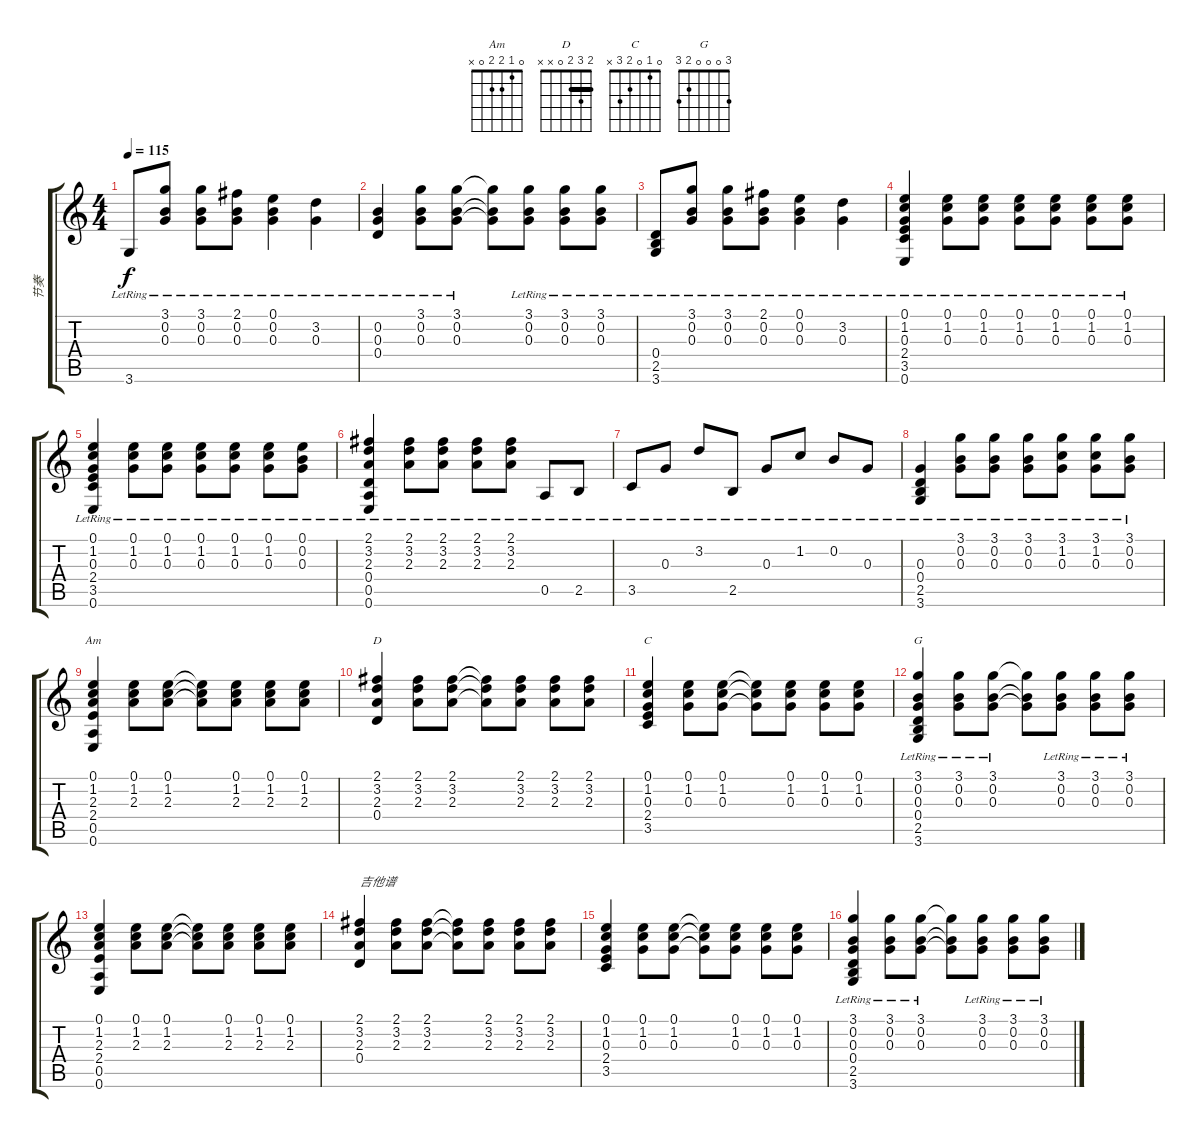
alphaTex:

\track ("节奏" "节奏") {instrument acousticguitarsteel}
\staff {score tabs}
\tuning (E4 B3 G3 D3 A2 E2) {hide}
\chord ("Am" 0 1 2 2 0 x)
\chord ("D" 2 3 2 0 x x) {barre 2}
\chord ("C" 0 1 0 2 3 x)
\chord ("G" 3 0 0 0 2 3)
\ts (4 4)
\tempo 115
\clef g2
\ks c
3.6{lr}.8{dy f} (3.1{lr} 0.2{lr} 0.3{lr}).8 (3.1{lr} 0.2{lr} 0.3{lr}).8 (2.1{lr} 0.2{lr} 0.3{lr}).8 (0.1{lr} 0.2{lr} 0.3{lr}).4 (3.2{lr} 0.3{lr}).4 |
(0.2{lr} 0.3{lr} 0.4{lr}).4 (3.1{lr} 0.2{lr} 0.3{lr}).8 (3.1{lr} 0.2{lr} 0.3{lr}).8 (3.1{t} 0.2{t} 0.3{t}).8 (3.1{lr} 0.2{lr} 0.3{lr}).8 (3.1{lr} 0.2{lr} 0.3{lr}).8 (3.1{lr} 0.2{lr} 0.3{lr}).8 |
(0.4{lr} 2.5{lr} 3.6{lr}).8 (3.1{lr} 0.2{lr} 0.3{lr}).8 (3.1{lr} 0.2{lr} 0.3{lr}).8 (2.1{lr} 0.2{lr} 0.3{lr}).8 (0.1{lr} 0.2{lr} 0.3{lr}).4 (3.2{lr} 0.3{lr}).4 |
(0.1{lr} 1.2{lr} 0.3{lr} 2.4{lr} 3.5{lr} 0.6{lr}).4 (0.1{lr} 1.2{lr} 0.3{lr}).8 (0.1{lr} 1.2{lr} 0.3{lr}).8 (0.1{lr} 1.2{lr} 0.3{lr}).8 (0.1{lr} 1.2{lr} 0.3{lr}).8 (0.1{lr} 1.2{lr} 0.3{lr}).8 (0.1{lr} 1.2{lr} 0.3{lr}).8 |
(0.1{lr} 1.2{lr} 0.3{lr} 2.4{lr} 3.5{lr} 0.6{lr}).4 (0.1{lr} 1.2{lr} 0.3{lr}).8 (0.1{lr} 1.2{lr} 0.3{lr}).8 (0.1{lr} 1.2{lr} 0.3{lr}).8 (0.1{lr} 1.2{lr} 0.3{lr}).8 (0.1{lr} 1.2{lr} 0.3{lr}).8 (0.1{lr} 0.2{lr} 0.3{lr}).8 |
(2.1{lr} 3.2{lr} 2.3{lr} 0.4{lr} 0.5{lr} 0.6{lr}).4 (2.1{lr} 3.2{lr} 2.3{lr}).8 (2.1{lr} 3.2{lr} 2.3{lr}).8 (2.1{lr} 3.2{lr} 2.3{lr}).8 (2.1{lr} 3.2{lr} 2.3{lr}).8 0.5{lr}.8 2.5{lr}.8 |
3.5{lr}.8 0.3{lr}.8 3.2{lr}.8 2.5{lr}.8 0.3{lr}.8 1.2{lr}.8 0.2{lr}.8 0.3{lr}.8 |
(0.3{lr} 0.4{lr} 2.5{lr} 3.6{lr}).4 (3.1{lr} 0.2{lr} 0.3{lr}).8 (3.1{lr} 0.2{lr} 0.3{lr}).8 (3.1{lr} 0.2{lr} 0.3{lr}).8 (3.1{lr} 1.2{lr} 0.3{lr}).8 (3.1{lr} 1.2{lr} 0.3{lr}).8 (3.1{lr} 0.2{lr} 0.3{lr}).8 |
(0.1 1.2 2.3 2.4 0.5 0.6).4{ch "Am"} (0.1 1.2 2.3).8 (0.1 1.2 2.3).8 (0.1{t} 1.2{t} 2.3{t}).8 (0.1 1.2 2.3).8 (0.1 1.2 2.3).8 (0.1 1.2 2.3).8 |
(2.1 3.2 2.3 0.4).4{ch "D"} (2.1 3.2 2.3).8 (2.1 3.2 2.3).8 (2.1{t} 3.2{t} 2.3{t}).8 (2.1 3.2 2.3).8 (2.1 3.2 2.3).8 (2.1 3.2 2.3).8 |
(0.1 1.2 0.3 2.4 3.5).4{ch "C"} (0.1 1.2 0.3).8 (0.1 1.2 0.3).8 (0.1{t} 1.2{t} 0.3{t}).8 (0.1 1.2 0.3).8 (0.1 1.2 0.3).8 (0.1 1.2 0.3).8 |
(3.1 0.2{lr} 0.3{lr} 0.4{lr} 2.5{lr} 3.6{lr}).4{ch "G"} (3.1{lr} 0.2{lr} 0.3{lr}).8 (3.1{lr} 0.2{lr} 0.3{lr}).8 (3.1{t} 0.2{t} 0.3{t}).8 (3.1{lr} 0.2{lr} 0.3{lr}).8 (3.1{lr} 0.2{lr} 0.3{lr}).8 (3.1{lr} 0.2{lr} 0.3{lr}).8 |
(0.1 1.2 2.3 2.4 0.5 0.6).4 (0.1 1.2 2.3).8 (0.1 1.2 2.3).8 (0.1{t} 1.2{t} 2.3{t}).8 (0.1 1.2 2.3).8 (0.1 1.2 2.3).8 (0.1 1.2 2.3).8 |
(2.1 3.2 2.3 0.4).4{txt "吉他谱"} (2.1 3.2 2.3).8 (2.1 3.2 2.3).8 (2.1{t} 3.2{t} 2.3{t}).8 (2.1 3.2 2.3).8 (2.1 3.2 2.3).8 (2.1 3.2 2.3).8 |
(0.1 1.2 0.3 2.4 3.5).4 (0.1 1.2 0.3).8 (0.1 1.2 0.3).8 (0.1{t} 1.2{t} 0.3{t}).8 (0.1 1.2 0.3).8 (0.1 1.2 0.3).8 (0.1 1.2 0.3).8 |
(3.1 0.2{lr} 0.3{lr} 0.4{lr} 2.5{lr} 3.6{lr}).4 (3.1{lr} 0.2{lr} 0.3{lr}).8 (3.1{lr} 0.2{lr} 0.3{lr}).8 (3.1{t} 0.2{t} 0.3{t}).8 (3.1{lr} 0.2{lr} 0.3{lr}).8 (3.1{lr} 0.2{lr} 0.3{lr}).8 (3.1{lr} 0.2{lr} 0.3{lr}).8
